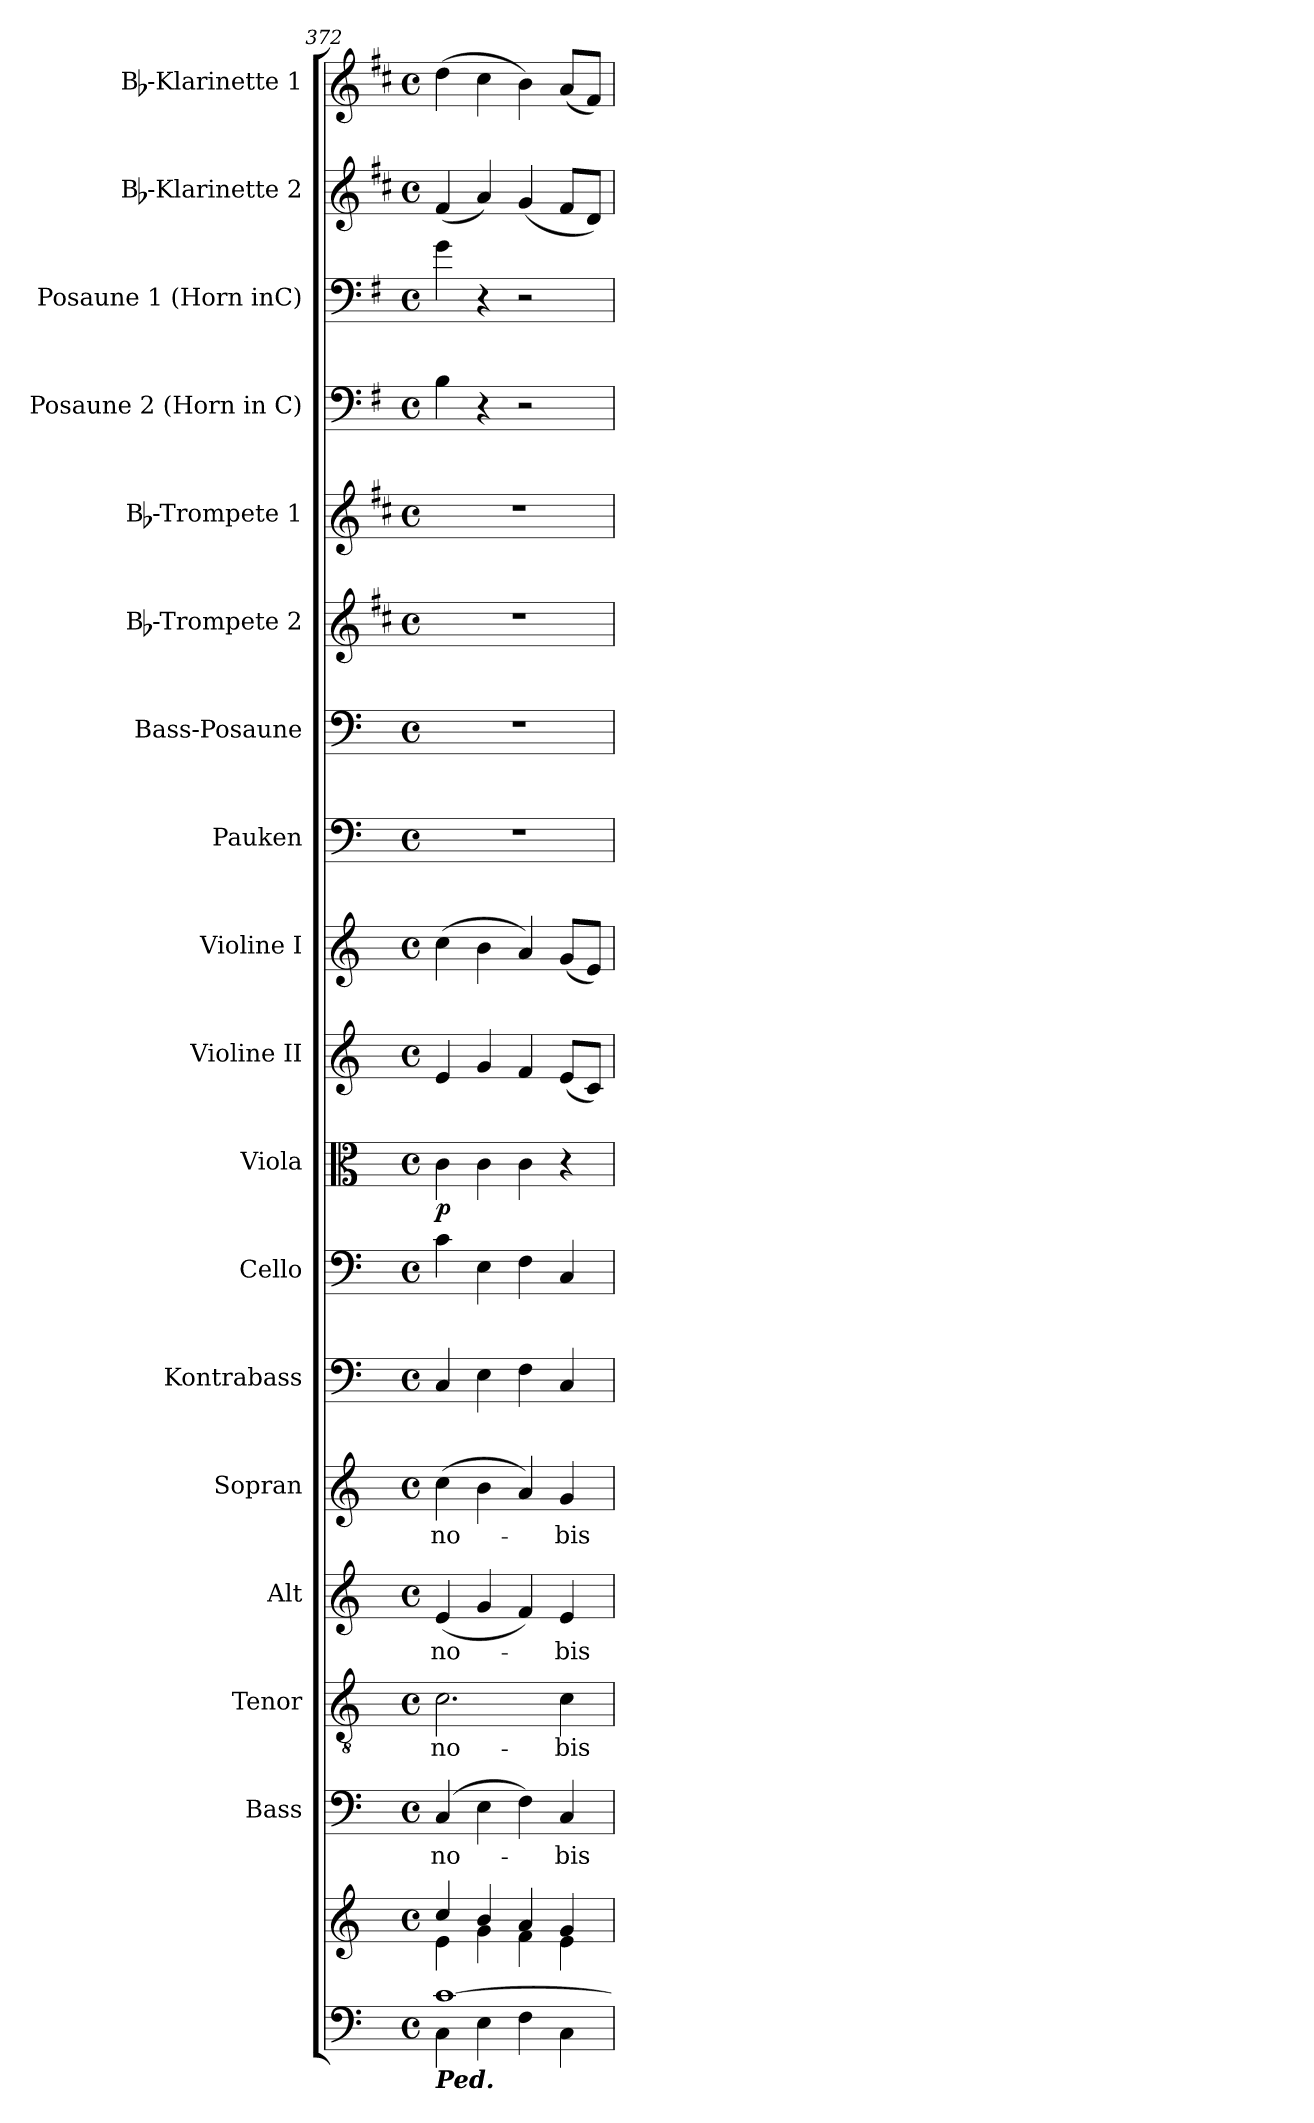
**kern	**kern	**kern	**text	**kern	**text	**kern	**text	**kern	**text	**kern	**kern	**kern	**dynam	**kern	**kern	**kern	**kern	**kern	**kern	**kern	**kern	**kern	**kern
*part18	*part18	*part17	*part17	*part16	*part16	*part15	*part15	*part14	*part14	*part13	*part12	*part11	*part11	*part10	*part9	*part8	*part7	*part6	*part5	*part4	*part3	*part2	*part1
*staff19	*staff18	*staff17	*staff17	*staff16	*staff16	*staff15	*staff15	*staff14	*staff14	*staff13	*staff12	*staff11	*staff11	*staff10	*staff9	*staff8	*staff7	*staff6	*staff5	*staff4	*staff3	*staff2	*staff1
*	*	*I"Bass	*	*I"Tenor	*	*I"Alt	*	*I"Sopran	*	*I"Kontrabass	*I"Cello	*I"Viola	*	*I"Violine II	*I"Violine I	*I"Pauken	*I"Bass-Posaune	*I"Bb-Trompete 2	*I"Bb-Trompete 1	*I"Posaune 2 (Horn in C)	*I"Posaune 1 (Horn inC)	*I"Bb-Klarinette 2	*I"Bb-Klarinette 1
*	*	*I'B.	*	*I'T.	*	*I'A.	*	*I'S.	*	*I'Kb.	*	*I'Vla.	*	*I'Vl. II	*I'Vl. I	*I'Pk.	*I'B-Pos.	*I'Bb Trp. 2	*I'Bb Trp. 1	*I'Pos. 2	*I'Pos. 1	*I'Bb Kl. 2	*I'Bb Kl. 1
*clefF4	*clefG2	*clefF4	*	*clefGv2	*	*clefG2	*	*clefG2	*	*clefF4	*clefF4	*clefC3	*	*clefG2	*clefG2	*clefF4	*clefF4	*clefG2	*clefG2	*clefF4	*clefF4	*clefG2	*clefG2
*	*	*	*	*	*	*	*	*	*	*ITrd7c12	*	*	*	*	*	*	*	*ITrd1c2	*ITrd1c2	*ITrd4c7	*ITrd4c7	*ITrd1c2	*ITrd1c2
*k[]	*k[]	*k[]	*	*k[]	*	*k[]	*	*k[]	*	*k[]	*k[]	*k[]	*	*k[]	*k[]	*k[]	*k[]	*k[]	*k[]	*k[]	*k[]	*k[]	*k[]
*C:	*C:	*C:	*	*C:	*	*C:	*	*C:	*	*C:	*C:	*C:	*	*C:	*C:	*C:	*C:	*C:	*C:	*C:	*C:	*C:	*C:
*M4/4	*M4/4	*M4/4	*	*M4/4	*	*M4/4	*	*M4/4	*	*M4/4	*M4/4	*M4/4	*	*M4/4	*M4/4	*M4/4	*M4/4	*M4/4	*M4/4	*M4/4	*M4/4	*M4/4	*M4/4
*met(c)	*met(c)	*met(c)	*	*met(c)	*	*met(c)	*	*met(c)	*	*met(c)	*met(c)	*met(c)	*	*met(c)	*met(c)	*met(c)	*met(c)	*met(c)	*met(c)	*met(c)	*met(c)	*met(c)	*met(c)
=372	=372	=372	=372	=372	=372	=372	=372	=372	=372	=372	=372	=372	=372	=372	=372	=372	=372	=372	=372	=372	=372	=372	=372
*^	*^	*	*	*	*	*	*	*	*	*	*	*	*	*	*	*	*	*	*	*	*	*	*
!LO:TX:b:Bi:t=Ped.	!	!	!	!	!	!	!	!	!	!	!	!	!	!	!	!	!	!	!	!	!	!	!	!	!
!	!	!	!	!	!LO:LY:b	!	!LO:LY:b	!	!LO:LY:b	!	!LO:LY:b	!	!	!	!LO:DY:b	!	!	!	!	!	!	!	!	!	!
[>1c	4C\	4cc/	4e\	(4C/	no-	2.c\	no-	(<4e/	no-	(>4cc\	no-	4CC/	4c\	4c\	p	4e/	(>4cc\	1r	1r	1r	1r	4E\	4c\	(<4e/	(>4cc\
.	4E\	4b/	4g\	4E\	.	.	.	4g/	.	4b\	.	4EE\	4E\	4c\	.	4g/	4b\	.	.	.	.	4r	4r	4g/)	4b\
.	4F\	4a/	4f\	4F\)	.	.	.	4f/)	.	4a/)	.	4FF\	4F\	4c\	.	4f/	4a/)	.	.	.	.	2r	2r	(<4f/	4a\)
!	!	!	!	!	!LO:LY:b	!	!LO:LY:b	!	!LO:LY:b	!	!LO:LY:b	!	!	!	!	!	!	!	!	!	!	!	!	!	!
.	4C\	4g/	4e\	4C/	-bis	4c\	-bis	4e/	-bis	4g/	-bis	4CC/	4C/	4r	.	(<8e/L	(<8g/L	.	.	.	.	.	.	8e/L	(<8g/L
.	.	.	.	.	.	.	.	.	.	.	.	.	.	.	.	8c/J)	8e/J)	.	.	.	.	.	.	8c/J)	8e/J)
*v	*v	*	*	*	*	*	*	*	*	*	*	*	*	*	*	*	*	*	*	*	*	*	*	*	*
*	*v	*v	*	*	*	*	*	*	*	*	*	*	*	*	*	*	*	*	*	*	*	*	*	*
=	=	=	=	=	=	=	=	=	=	=	=	=	=	=	=	=	=	=	=	=	=	=	=
*-	*-	*-	*-	*-	*-	*-	*-	*-	*-	*-	*-	*-	*-	*-	*-	*-	*-	*-	*-	*-	*-	*-	*-
